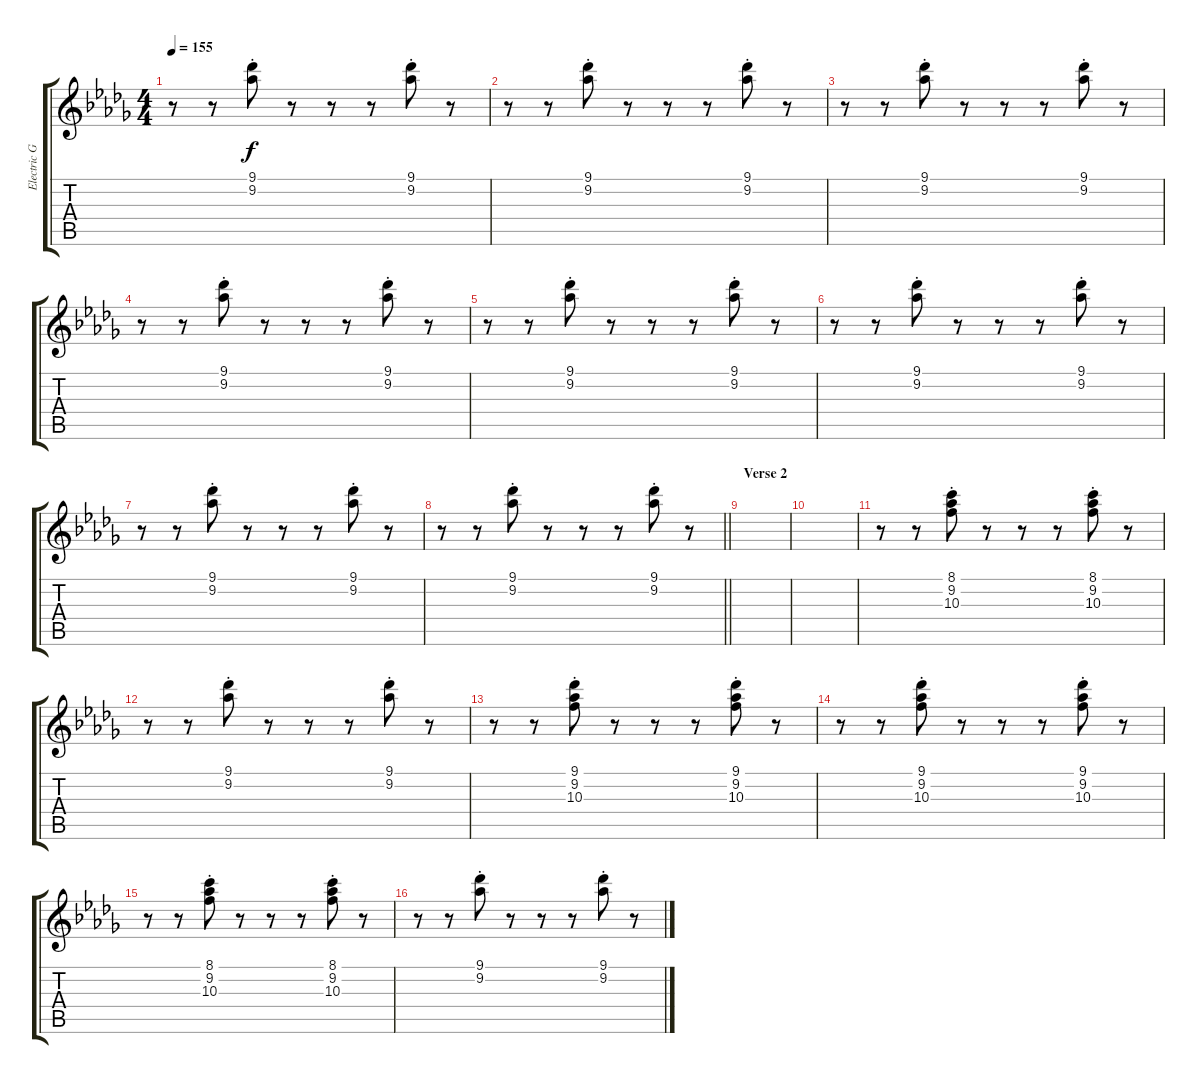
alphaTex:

\track ("Electric Gtr" "Electric G") {instrument electricguitarclean}
\staff {score tabs}
\tuning (E4 B3 G3 D3 A2 E2) {hide}
\ts (4 4)
\tempo 155
\clef g2
\ks db
r.8{dy f} r.8 (9.1{st} 9.2{st}).8 r.8 r.8 r.8 (9.1{st} 9.2{st}).8 r.8 |
r.8 r.8 (9.1{st} 9.2{st}).8 r.8 r.8 r.8 (9.1{st} 9.2{st}).8 r.8 |
r.8 r.8 (9.1{st} 9.2{st}).8 r.8 r.8 r.8 (9.1{st} 9.2{st}).8 r.8 |
r.8 r.8 (9.1{st} 9.2{st}).8 r.8 r.8 r.8 (9.1{st} 9.2{st}).8 r.8 |
r.8 r.8 (9.1{st} 9.2{st}).8 r.8 r.8 r.8 (9.1{st} 9.2{st}).8 r.8 |
r.8 r.8 (9.1{st} 9.2{st}).8 r.8 r.8 r.8 (9.1{st} 9.2{st}).8 r.8 |
r.8 r.8 (9.1{st} 9.2{st}).8 r.8 r.8 r.8 (9.1{st} 9.2{st}).8 r.8 |
\barLineRight lightlight
r.8 r.8 (9.1{st} 9.2{st}).8 r.8 r.8 r.8 (9.1{st} 9.2{st}).8 r.8 |
\section ("" "Verse 2")
|
|
r.8 r.8 (8.1{st} 9.2{st} 10.3{st}).8 r.8 r.8 r.8 (8.1{st} 9.2{st} 10.3{st}).8 r.8 |
r.8 r.8 (9.1{st} 9.2{st}).8 r.8 r.8 r.8 (9.1{st} 9.2{st}).8 r.8 |
r.8 r.8 (9.1{st} 9.2{st} 10.3{st}).8 r.8 r.8 r.8 (9.1{st} 9.2{st} 10.3{st}).8 r.8 |
r.8 r.8 (9.1{st} 9.2{st} 10.3{st}).8 r.8 r.8 r.8 (9.1{st} 9.2{st} 10.3{st}).8 r.8 |
r.8 r.8 (8.1{st} 9.2{st} 10.3{st}).8 r.8 r.8 r.8 (8.1{st} 9.2{st} 10.3{st}).8 r.8 |
r.8 r.8 (9.1{st} 9.2{st}).8 r.8 r.8 r.8 (9.1{st} 9.2{st}).8 r.8
